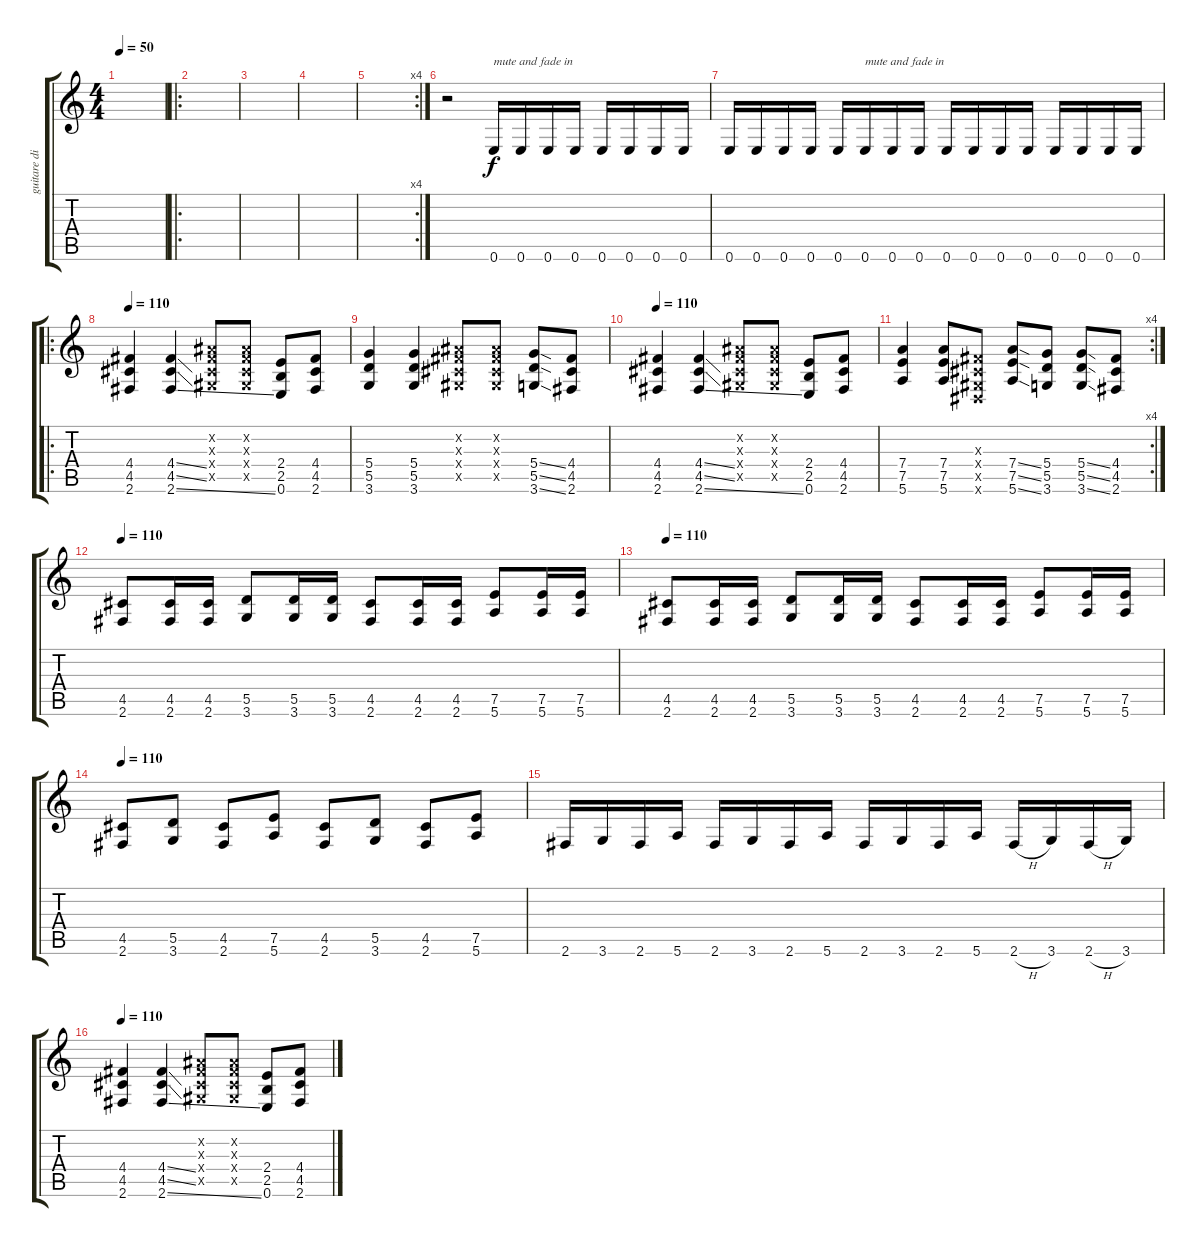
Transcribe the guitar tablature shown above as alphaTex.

\track ("guitare disto" "guitare di") {instrument distortionguitar}
\staff {score tabs}
\tuning (E4 B3 G3 D3 A2 E2) {hide}
\ts (4 4)
\tempo 50
\clef g2
\ks c
|
\ro
|
|
|
\rc 4
|
r.2 0.6.16{txt "mute and fade in"} 0.6.16 0.6.16 0.6.16 0.6.16 0.6.16 0.6.16 0.6.16 |
0.6.16 0.6.16 0.6.16 0.6.16 0.6.16 0.6.16{txt "mute and fade in"} 0.6.16 0.6.16 0.6.16 0.6.16 0.6.16 0.6.16 0.6.16 0.6.16 0.6.16 0.6.16 |
\ro
\tempo 110
(4.4 4.5 2.6).4 (4.4{ss} 4.5{ss} 2.6{ss}).4 (-1.2{x} -1.3{x} -1.4{x} -1.5{x}).8 (-1.2{x} -1.3{x} -1.4{x} -1.5{x}).8 (2.4 2.5 0.6).8 (4.4 4.5 2.6).8 |
(5.4 5.5 3.6).4 (5.4 5.5 3.6).4 (-1.2{x} -1.3{x} -1.4{x} -1.5{x}).8 (-1.2{x} -1.3{x} -1.4{x} -1.5{x}).8 (5.4{ss} 5.5{ss} 3.6{ss}).8 (4.4 4.5 2.6).8 |
\tempo 110
(4.4 4.5 2.6).4 (4.4{ss} 4.5{ss} 2.6{ss}).4 (-1.2{x} -1.3{x} -1.4{x} -1.5{x}).8 (-1.2{x} -1.3{x} -1.4{x} -1.5{x}).8 (2.4 2.5 0.6).8 (4.4 4.5 2.6).8 |
\rc 4
(7.4 7.5 5.6).4 (7.4 7.5 5.6).8 (-1.3{x} -1.4{x} -1.5{x} -1.6{x}).8 (7.4{ss} 7.5{ss} 5.6{ss}).8 (5.4 5.5 3.6).8 (5.4{ss} 5.5{ss} 3.6{ss}).8 (4.4 4.5 2.6).8 |
\tempo 110
(4.5 2.6).8 (4.5 2.6).16 (4.5 2.6).16 (5.5 3.6).8 (5.5 3.6).16 (5.5 3.6).16 (4.5 2.6).8 (4.5 2.6).16 (4.5 2.6).16 (7.5 5.6).8 (7.5 5.6).16 (7.5 5.6).16 |
\tempo 110
(4.5 2.6).8 (4.5 2.6).16 (4.5 2.6).16 (5.5 3.6).8 (5.5 3.6).16 (5.5 3.6).16 (4.5 2.6).8 (4.5 2.6).16 (4.5 2.6).16 (7.5 5.6).8 (7.5 5.6).16 (7.5 5.6).16 |
\tempo 110
(4.5 2.6).8 (5.5 3.6).8 (4.5 2.6).8 (7.5 5.6).8 (4.5 2.6).8 (5.5 3.6).8 (4.5 2.6).8 (7.5 5.6).8 |
2.6.16 3.6.16 2.6.16 5.6.16 2.6.16 3.6.16 2.6.16 5.6.16 2.6.16 3.6.16 2.6.16 5.6.16 2.6{h}.16 3.6.16 2.6{h}.16 3.6.16 |
\tempo 110
(4.4 4.5 2.6).4 (4.4{ss} 4.5{ss} 2.6{ss}).4 (-1.2{x} -1.3{x} -1.4{x} -1.5{x}).8 (-1.2{x} -1.3{x} -1.4{x} -1.5{x}).8 (2.4 2.5 0.6).8 (4.4 4.5 2.6).8
